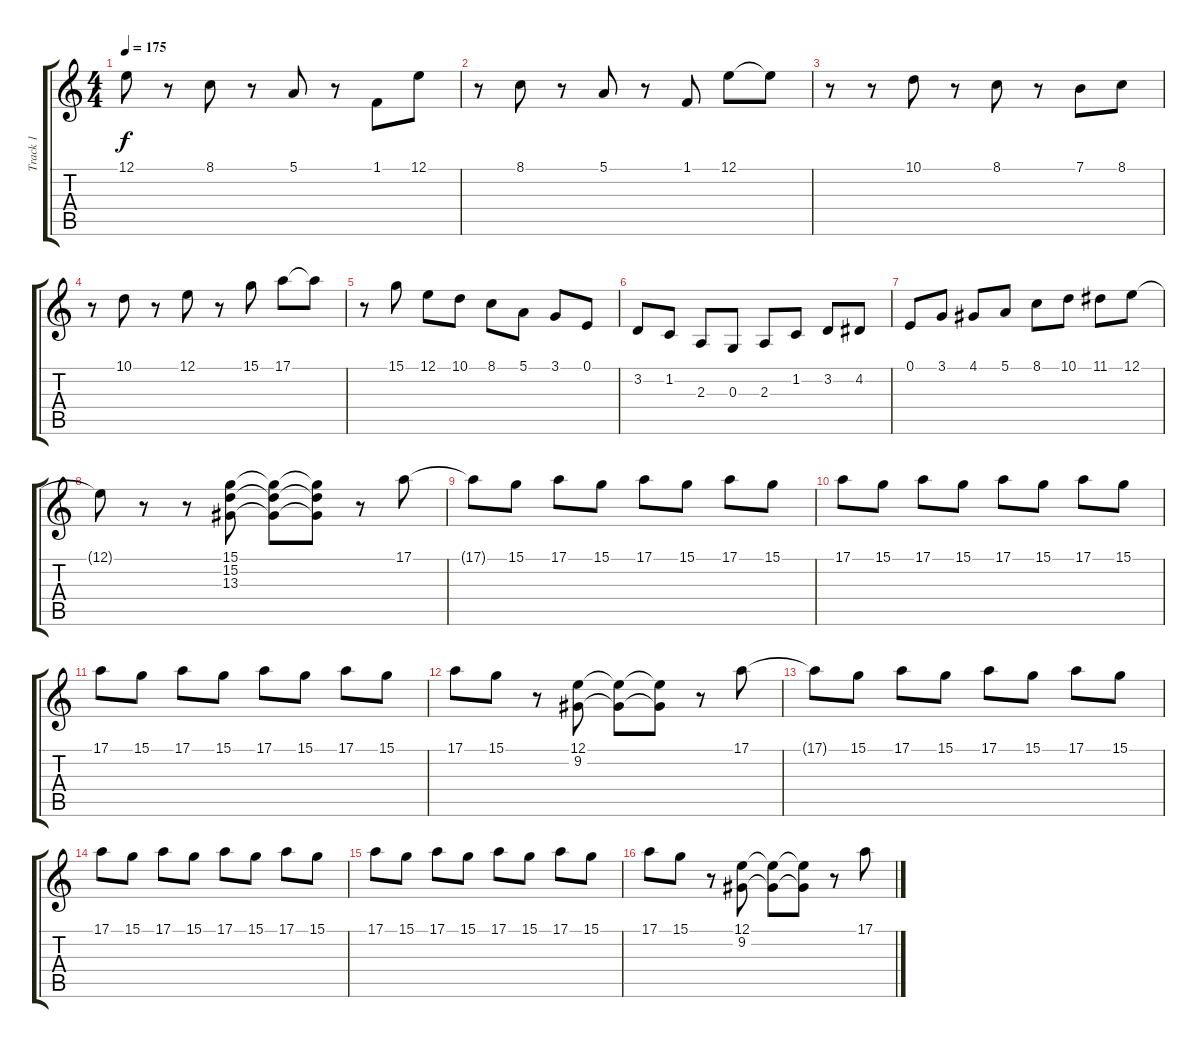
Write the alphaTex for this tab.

\track ("Track 1" "Track 1") {instrument electricpiano1}
\staff {score tabs}
\tuning (E4 B3 G3 D3 A2 E2) {hide}
\ts (4 4)
\tempo 175
\clef g2
\ks c
12.1.8{dy f} r.8 8.1.8 r.8 5.1.8 r.8 1.1.8 12.1.8 |
r.8 8.1.8 r.8 5.1.8 r.8 1.1.8 12.1.8 12.1{t}.8 |
r.8 r.8 10.1.8 r.8 8.1.8 r.8 7.1.8 8.1.8 |
r.8 10.1.8 r.8 12.1.8 r.8 15.1.8 17.1.8 17.1{t}.8 |
r.8 15.1.8 12.1.8 10.1.8 8.1.8 5.1.8 3.1.8 0.1.8 |
3.2.8 1.2.8 2.3.8 0.3.8 2.3.8 1.2.8 3.2.8 4.2.8 |
0.1.8 3.1.8 4.1.8 5.1.8 8.1.8 10.1.8 11.1.8 12.1.8 |
12.1{t}.8 r.8 r.8 (15.1 15.2 13.3).8 (15.1{t} 15.2{t} 13.3{t}).8 (15.1{t} 15.2{t} 13.3{t}).8 r.8 17.1.8 |
17.1{t}.8 15.1.8 17.1.8 15.1.8 17.1.8 15.1.8 17.1.8 15.1.8 |
17.1.8 15.1.8 17.1.8 15.1.8 17.1.8 15.1.8 17.1.8 15.1.8 |
17.1.8 15.1.8 17.1.8 15.1.8 17.1.8 15.1.8 17.1.8 15.1.8 |
17.1.8 15.1.8 r.8 (12.1 9.2).8 (12.1{t} 9.2{t}).8 (12.1{t} 9.2{t}).8 r.8 17.1.8 |
17.1{t}.8 15.1.8 17.1.8 15.1.8 17.1.8 15.1.8 17.1.8 15.1.8 |
17.1.8 15.1.8 17.1.8 15.1.8 17.1.8 15.1.8 17.1.8 15.1.8 |
17.1.8 15.1.8 17.1.8 15.1.8 17.1.8 15.1.8 17.1.8 15.1.8 |
17.1.8 15.1.8 r.8 (12.1 9.2).8 (12.1{t} 9.2{t}).8 (12.1{t} 9.2{t}).8 r.8 17.1.8
